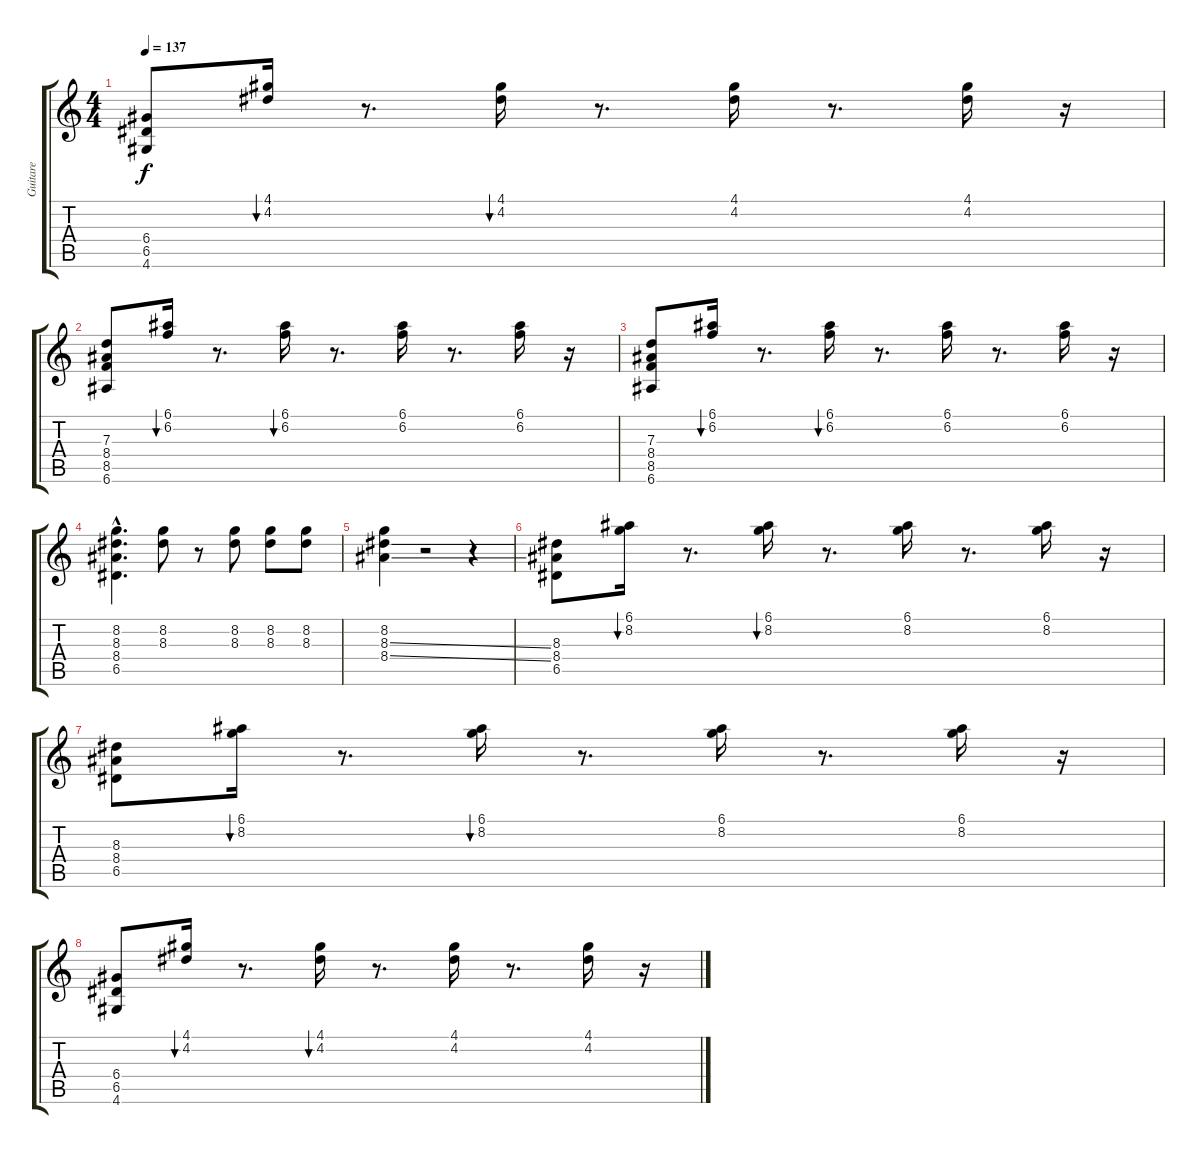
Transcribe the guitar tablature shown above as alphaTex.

\track ("Guitare " "Guitare ") {instrument electricguitarjazz}
\staff {score tabs}
\tuning (E4 B3 G3 D3 A2 E2) {hide}
\ts (4 4)
\tempo 137
\clef g2
\ks c
(6.4 6.5 4.6).8{dy f} (4.1 4.2).16{bu 120} r.8{d} (4.1 4.2).16{bu 120} r.8{d} (4.1 4.2).16 r.8{d} (4.1 4.2).16 r.16 |
(7.3 8.4 8.5 6.6).8 (6.1 6.2).16{bu 120} r.8{d} (6.1 6.2).16{bu 120} r.8{d} (6.1 6.2).16 r.8{d} (6.1 6.2).16 r.16 |
(7.3 8.4 8.5 6.6).8 (6.1 6.2).16{bu 120} r.8{d} (6.1 6.2).16{bu 120} r.8{d} (6.1 6.2).16 r.8{d} (6.1 6.2).16 r.16 |
(8.2{hac} 8.3{hac} 8.4{hac} 6.5{hac}).4{d} (8.2 8.3).8 r.8 (8.2 8.3).8 (8.2 8.3).8 (8.2 8.3).8 |
(8.2 8.3{ss} 8.4{ss}).4 r.2 r.4 |
(8.3 8.4 6.5).8 (6.1 8.2).16{bu 120} r.8{d} (6.1 8.2).16{bu 120} r.8{d} (6.1 8.2).16 r.8{d} (6.1 8.2).16 r.16 |
(8.3 8.4 6.5).8 (6.1 8.2).16{bu 120} r.8{d} (6.1 8.2).16{bu 120} r.8{d} (6.1 8.2).16 r.8{d} (6.1 8.2).16 r.16 |
(6.4 6.5 4.6).8 (4.1 4.2).16{bu 120} r.8{d} (4.1 4.2).16{bu 120} r.8{d} (4.1 4.2).16 r.8{d} (4.1 4.2).16 r.16
